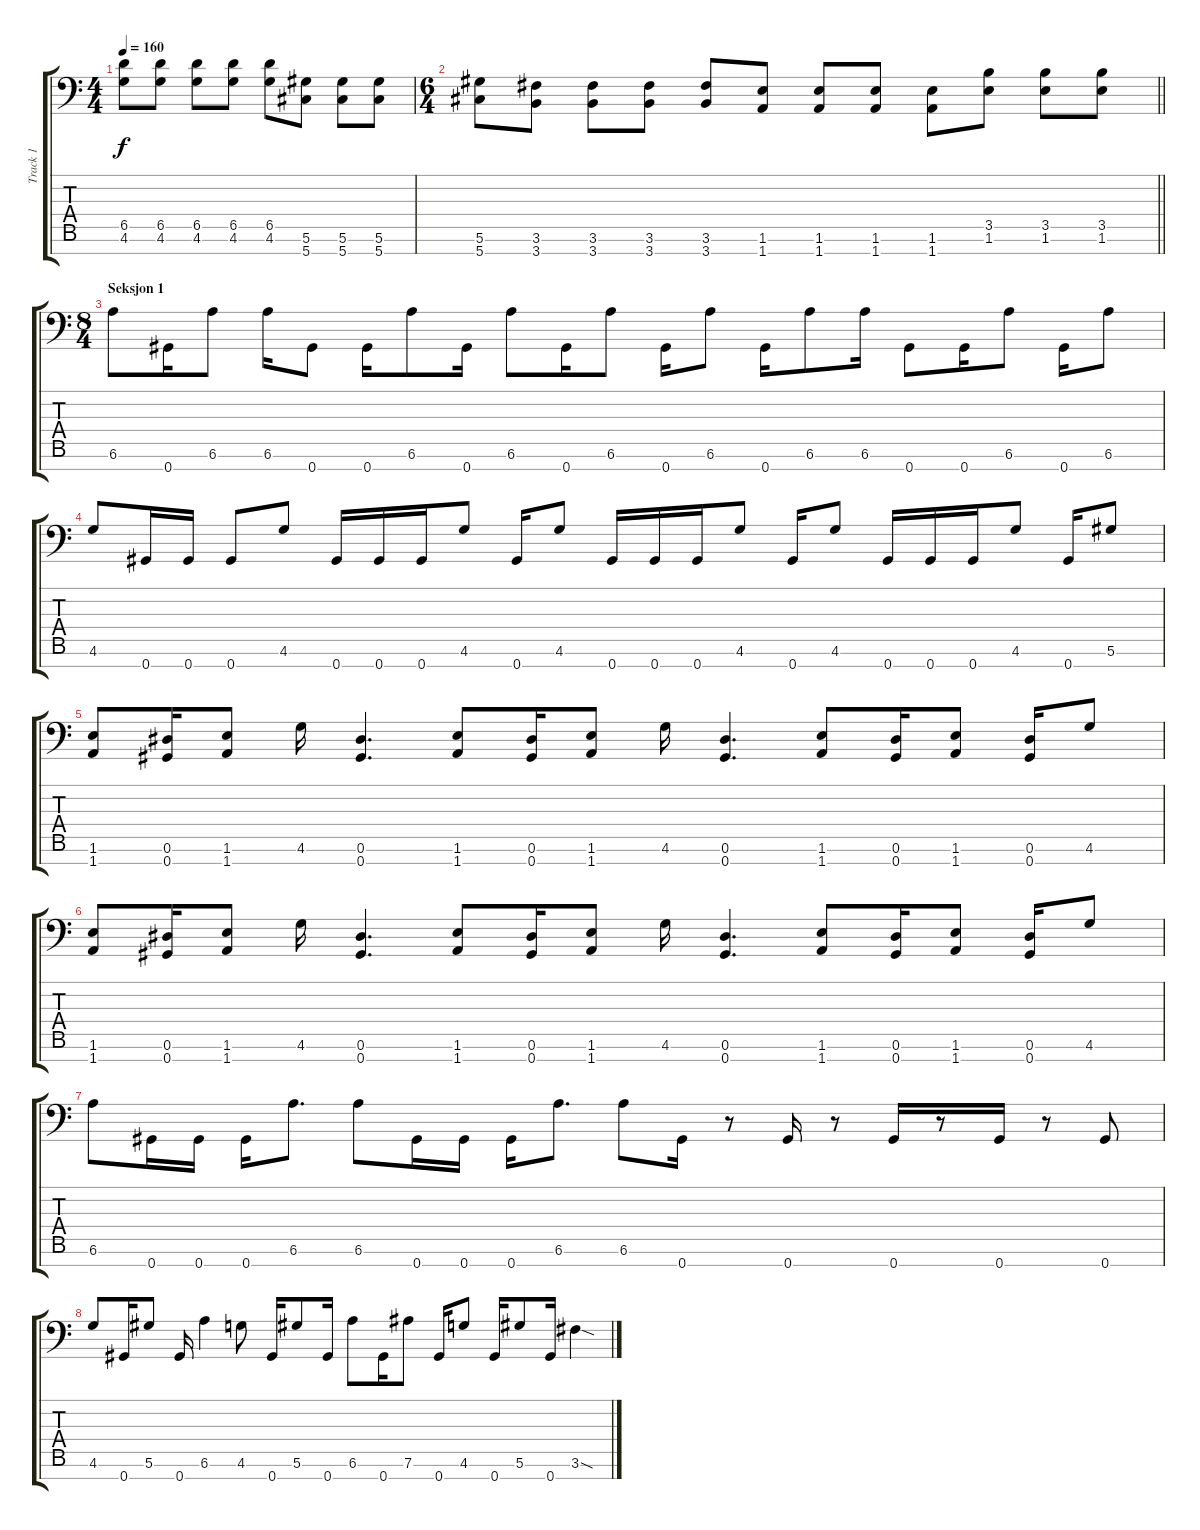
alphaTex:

\track ("Track 1" "Track 1") {instrument distortionguitar}
\staff {score tabs}
\tuning (Eb4 Bb3 Gb3 Db3 Ab2 Eb2 Ab1) {hide}
\ts (4 4)
\tempo 160
\clef f4
\ks c
(6.5 4.6).8{dy f} (6.5 4.6).8 (6.5 4.6).8 (6.5 4.6).8 (6.5 4.6).8 (5.6 5.7).8 (5.6 5.7).8 (5.6 5.7).8 |
\ts (6 4)
\barLineRight lightlight
(5.6 5.7).8 (3.6 3.7).8 (3.6 3.7).8 (3.6 3.7).8 (3.6 3.7).8 (1.6 1.7).8 (1.6 1.7).8 (1.6 1.7).8 (1.6 1.7).8 (3.5 1.6).8 (3.5 1.6).8 (3.5 1.6).8 |
\ts (8 4)
\section ("" "Seksjon 1")
6.6.8 0.7.16 6.6.8 6.6.16 0.7.8 0.7.16 6.6.8 0.7.16 6.6.8 0.7.16 6.6.8 0.7.16 6.6.8 0.7.16 6.6.8 6.6.16 0.7.8 0.7.16 6.6.8 0.7.16 6.6.8 |
4.6.8 0.7.16 0.7.16 0.7.8 4.6.8 0.7.16 0.7.16 0.7.16 4.6.8 0.7.16 4.6.8 0.7.16 0.7.16 0.7.16 4.6.8 0.7.16 4.6.8 0.7.16 0.7.16 0.7.16 4.6.8 0.7.16 5.6.8 |
(1.6 1.7).8 (0.6 0.7).16 (1.6 1.7).8 4.6.16 (0.6 0.7).4{d} (1.6 1.7).8 (0.6 0.7).16 (1.6 1.7).8 4.6.16 (0.6 0.7).4{d} (1.6 1.7).8 (0.6 0.7).16 (1.6 1.7).8 (0.6 0.7).16 4.6.8 |
(1.6 1.7).8 (0.6 0.7).16 (1.6 1.7).8 4.6.16 (0.6 0.7).4{d} (1.6 1.7).8 (0.6 0.7).16 (1.6 1.7).8 4.6.16 (0.6 0.7).4{d} (1.6 1.7).8 (0.6 0.7).16 (1.6 1.7).8 (0.6 0.7).16 4.6.8 |
6.6.8 0.7.16 0.7.16 0.7.16 6.6.8{d} 6.6.8 0.7.16 0.7.16 0.7.16 6.6.8{d} 6.6.8 0.7.16 r.8 0.7.16 r.8 0.7.16 r.8 0.7.16 r.8 0.7.8 |
4.6.8 0.7.16 5.6.8 0.7.16 6.6.4 4.6.8 0.7.16 5.6.8 0.7.16 6.6.8 0.7.16 7.6.8 0.7.16 4.6.8 0.7.16 5.6.8 0.7.16 3.6{sod}.4
